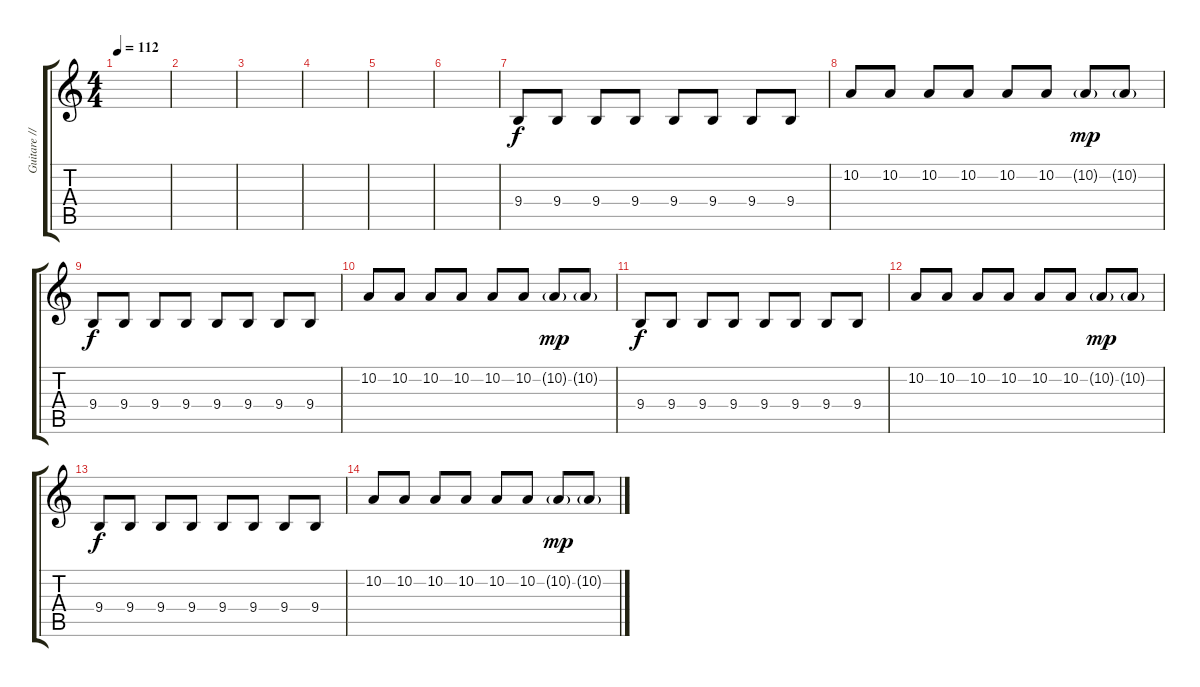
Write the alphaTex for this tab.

\track ("Guitare // Aaron North" "Guitare //") {instrument lead2sawtooth}
\staff {score tabs}
\tuning (E4 B3 G3 D3 A2 E2) {hide}
\ts (4 4)
\tempo 112
\clef g2
\ks c
|
|
|
|
|
|
9.4.8 9.4.8 9.4.8 9.4.8 9.4.8 9.4.8 9.4.8 9.4.8 |
10.2.8 10.2.8 10.2.8 10.2.8 10.2.8 10.2.8 10.2{g}.8{dy mp} 10.2{g}.8 |
9.4.8{dy f} 9.4.8 9.4.8 9.4.8 9.4.8 9.4.8 9.4.8 9.4.8 |
10.2.8 10.2.8 10.2.8 10.2.8 10.2.8 10.2.8 10.2{g}.8{dy mp} 10.2{g}.8 |
9.4.8{dy f} 9.4.8 9.4.8 9.4.8 9.4.8 9.4.8 9.4.8 9.4.8 |
10.2.8 10.2.8 10.2.8 10.2.8 10.2.8 10.2.8 10.2{g}.8{dy mp} 10.2{g}.8 |
9.4.8{dy f} 9.4.8 9.4.8 9.4.8 9.4.8 9.4.8 9.4.8 9.4.8 |
10.2.8 10.2.8 10.2.8 10.2.8 10.2.8 10.2.8 10.2{g}.8{dy mp} 10.2{g}.8
